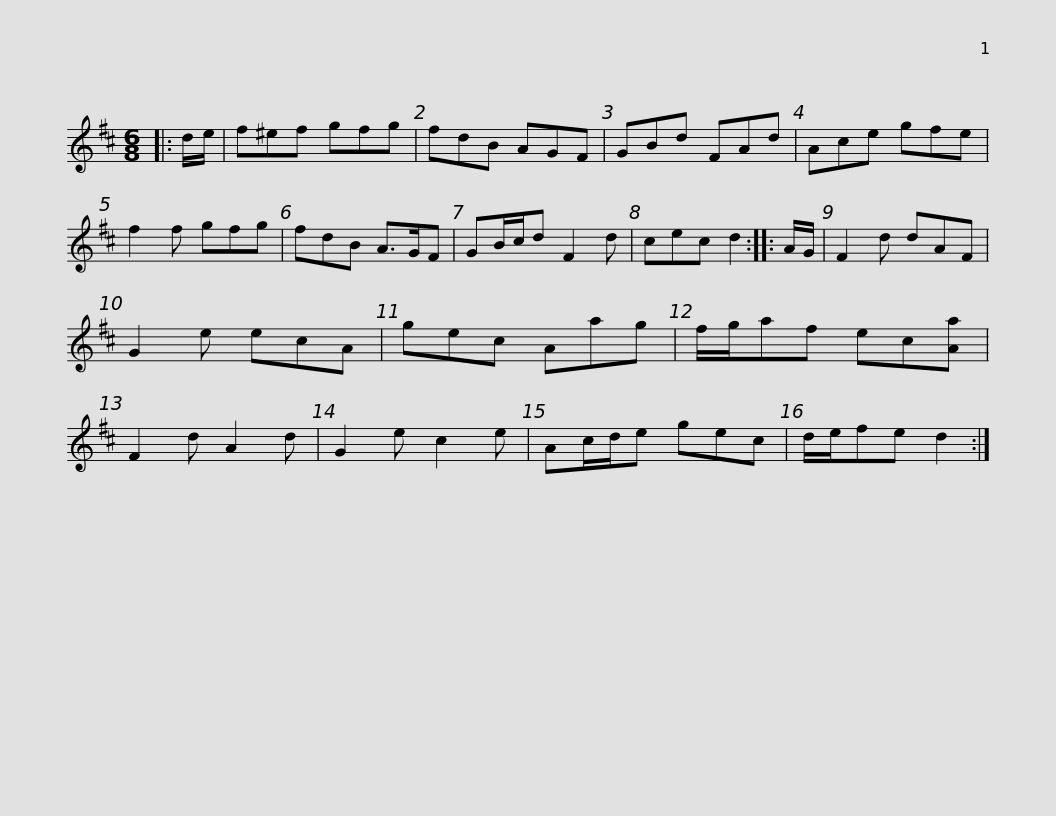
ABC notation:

X:1
L:1/8
M:6/8
I:linebreak $
K:D
V:1 treble
V:1
|: d/e/ | f^ef gfg | fdB AGF | GBd FAd | Ace gfe | %5
 f2 f gfg | fdB A>GF |$ GB/c/d F2 d | cec d2 :: A/G/ | %10
 F2 d dAF | G2 e ecA | gec Aag | f/g/af ec[Aa] | F2 d A2 d | %15
 G2 e c2 e |$ Ac/d/e gec | d/e/fe d2 :| %18
